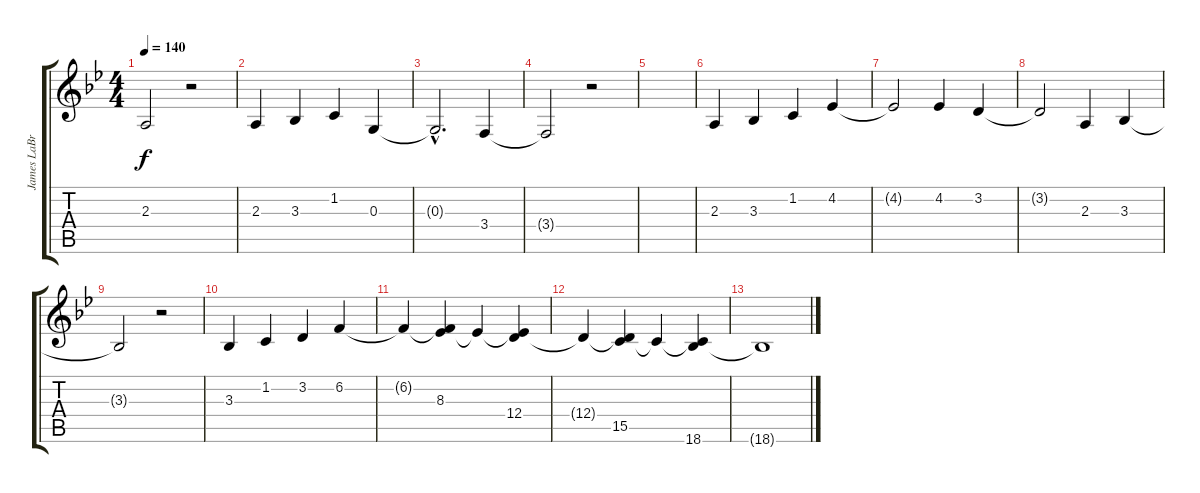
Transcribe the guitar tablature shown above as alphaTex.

\track ("James LaBrie Vocals" "James LaBr") {instrument lead6voice}
\staff {score tabs}
\tuning (E4 B3 G3 D3 A2 E2) {hide}
\ts (4 4)
\tempo 140
\clef g2
\ks bb
2.3{t}.2{dy f} r.2 |
2.3.4 3.3.4 1.2.4 0.3.4 |
0.3{hac t}.2{d} 3.4.4 |
3.4{t}.2 r.2 |
|
2.3.4 3.3.4 1.2.4 4.2.4 |
4.2{t}.2 4.2.4 3.2.4 |
3.2{t}.2 2.3.4 3.3.4 |
3.3{t}.2 r.2 |
3.3.4 1.2.4 3.2.4 6.2.4 |
6.2{t}.4 (6.2{t} 8.3).4 8.3{t}.4 (8.3{t} 12.4).4 |
12.4{t}.4 (12.4{t} 15.5).4 15.5{t}.4 (15.5{t} 18.6).4 |
18.6{t}.1
